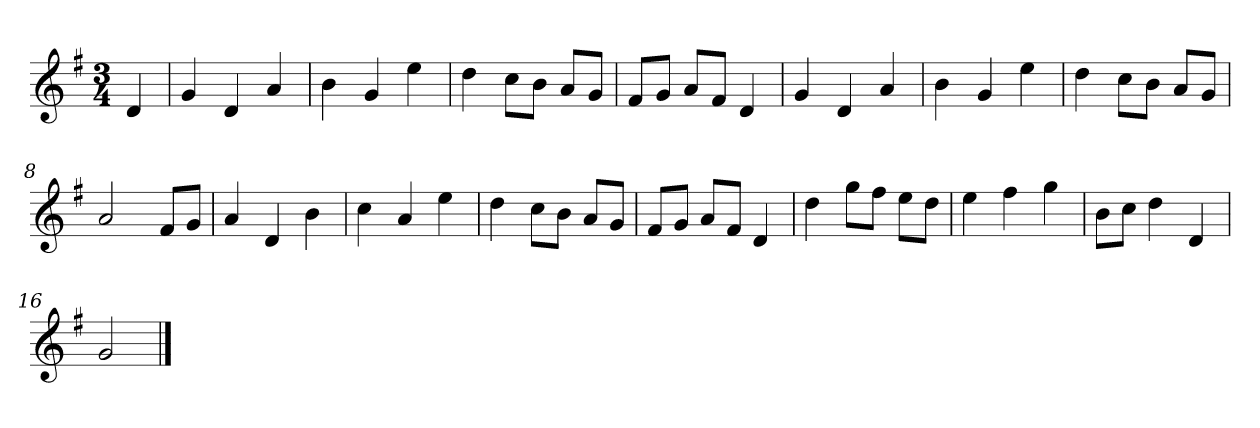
**kern
*part1
*staff1
*k[f#]
*M3/4
*MM120
=
4d
=1
4g
4d
4a
=2
4b
4g
4ee
=3
4dd
8ccL
8bJ
8aL
8gJ
=4
8f#L
8gJ
8aL
8f#J
4d
=5
4g
4d
4a
=6
4b
4g
4ee
=7
4dd
8ccL
8bJ
8aL
8gJ
=8
2a
8f#L
8gJ
=9
4a
4d
4b
=10
4cc
4a
4ee
=11
4dd
8ccL
8bJ
8aL
8gJ
=12
8f#L
8gJ
8aL
8f#J
4d
=13
4dd
8ggL
8ff#J
8eeL
8ddJ
=14
4ee
4ff#
4gg
=15
8bL
8ccJ
4dd
4d
=16
2g
==
*-
